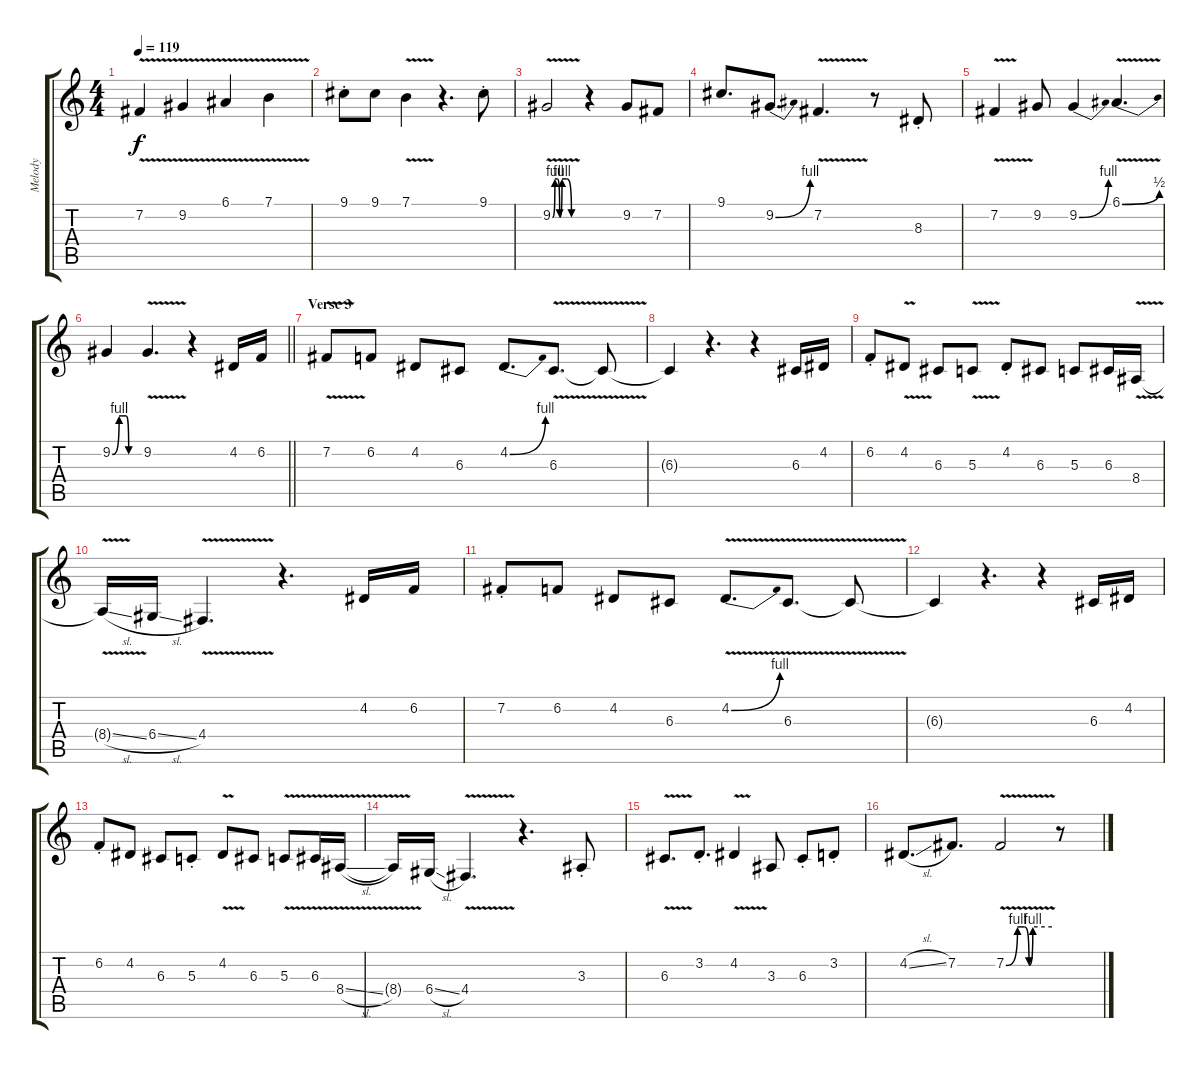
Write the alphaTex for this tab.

\track ("Melody" "Melody") {instrument altosax}
\staff {score tabs}
\tuning (E4 B3 G3 D3 A2 E2) {hide}
\ts (4 4)
\tempo 119
\clef g2
\ks c
7.2{v}.4{dy f} 9.2{v}.4 6.1{v}.4 7.1{v}.4 |
9.1{st}.8 9.1.8 7.1{v}.4 r.4{d} 9.1{st}.8 |
9.2{be (custom 0 0 5 4 10 4 15 0 20 4 30 4 40 0 60 0) v}.2 r.4 9.2.8 7.2.8 |
9.1.8{d} 9.2{be (bend 0 0 60 4)}.8{d} 7.2{v}.4{d} r.8 8.3{st}.8 |
7.2{v}.4 9.2.8 9.2{be (bend 0 0 60 4)}.4 6.1{be (bend 0 0 60 2) v}.4{d} |
\barLineRight lightlight
9.2{be (custom 0 0 15 4 30 4 36 0 45 0 60 0)}.4 9.2{v}.4{d} r.4 4.2.16 6.2.16 |
\section ("" "Verse 3")
7.2{v}.8 6.2.8 4.2.8 6.3.8 4.2{be (bend 0 0 60 4)}.8{d} 6.3{v}.8{d} 6.3{t}.8 |
6.3{t}.4 r.4{d} r.4 6.3.16 4.2.16 |
6.2{st}.8 4.2{v}.8 6.3.8 5.3{v}.8 4.2{st}.8 6.3.8 5.3.8 6.3.16 8.4{v}.16 |
8.4{v sl t}.16 6.4{sl}.16 4.4{v}.4{d} r.4{d} 4.2.16 6.2.16 |
7.2{st}.8 6.2.8 4.2.8 6.3.8 4.2{be (bend 0 0 60 4) v}.8{d} 6.3{v}.8{d} 6.3{t}.8 |
6.3{t}.4 r.4{d} r.4 6.3.16 4.2.16 |
6.2{st}.8 4.2.8 6.3.8 5.3{st}.8 4.2{v}.8 6.3.8 5.3{v}.8 6.3{v}.16 8.4{v sl}.16 |
8.4{t}.16 6.4{sl}.16 4.4{v}.4{d} r.4{d} 3.3{st}.8 |
6.3{v}.8{d} 3.2{st}.8{d} 4.2{v}.4 3.3.8 6.3{st}.8 3.2{st}.8 |
4.2{sl}.8{d} 7.2.8{d} 7.2{be (custom 0 0 15 4 24 4 30 0 35 4 60 4) v}.2 r.8
